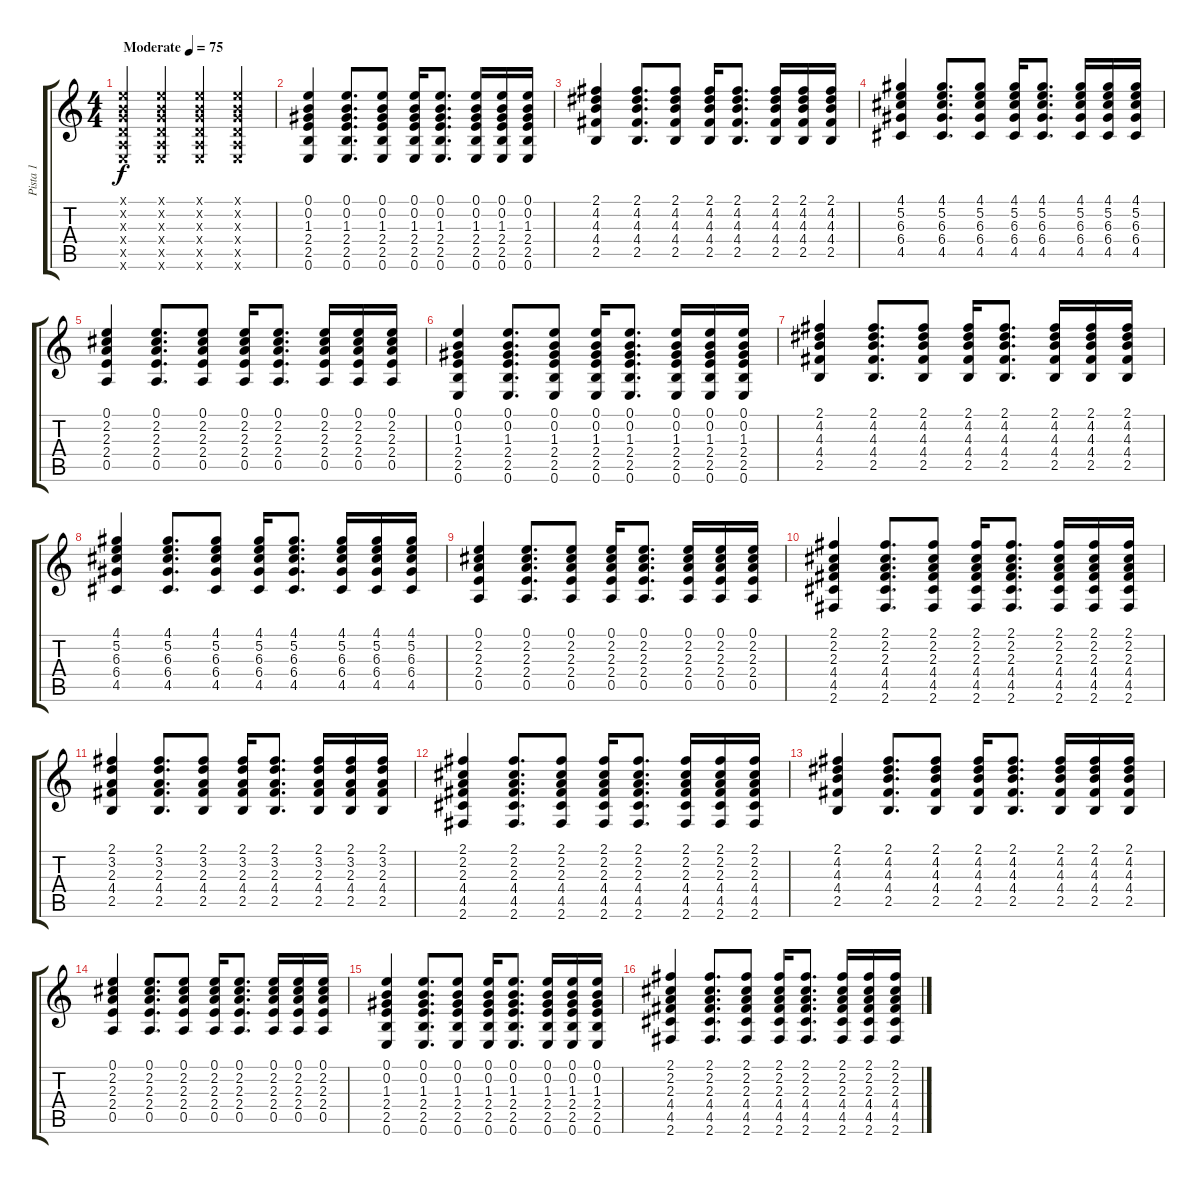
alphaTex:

\track ("Pista 1" "Pista 1") {instrument acousticguitarsteel}
\staff {score tabs}
\tuning (E4 B3 G3 D3 A2 E2) {hide}
\ts (4 4)
\tempo (75 "Moderate")
\clef g2
\ks c
(0.1{x} 0.2{x} 0.3{x} 0.4{x} 0.5{x} 0.6{x}).4{dy f instrument acousticguitarsteel} (0.1{x} 0.2{x} 0.3{x} 0.4{x} 0.5{x} 0.6{x}).4 (0.1{x} 0.2{x} 0.3{x} 0.4{x} 0.5{x} 0.6{x}).4 (0.1{x} 0.2{x} 0.3{x} 0.4{x} 0.5{x} 0.6{x}).4 |
(0.1 0.2 1.3 2.4 2.5 0.6).4 (0.1 0.2 1.3 2.4 2.5 0.6).8{d} (0.1 0.2 1.3 2.4 2.5 0.6).8 (0.1 0.2 1.3 2.4 2.5 0.6).16 (0.1 0.2 1.3 2.4 2.5 0.6).8{d} (0.1 0.2 1.3 2.4 2.5 0.6).16 (0.1 0.2 1.3 2.4 2.5 0.6).16 (0.1 0.2 1.3 2.4 2.5 0.6).16 |
(2.1 4.2 4.3 4.4 2.5).4 (2.1 4.2 4.3 4.4 2.5).8{d} (2.1 4.2 4.3 4.4 2.5).8 (2.1 4.2 4.3 4.4 2.5).16 (2.1 4.2 4.3 4.4 2.5).8{d} (2.1 4.2 4.3 4.4 2.5).16 (2.1 4.2 4.3 4.4 2.5).16 (2.1 4.2 4.3 4.4 2.5).16 |
(4.1 5.2 6.3 6.4 4.5).4 (4.1 5.2 6.3 6.4 4.5).8{d} (4.1 5.2 6.3 6.4 4.5).8 (4.1 5.2 6.3 6.4 4.5).16 (4.1 5.2 6.3 6.4 4.5).8{d} (4.1 5.2 6.3 6.4 4.5).16 (4.1 5.2 6.3 6.4 4.5).16 (4.1 5.2 6.3 6.4 4.5).16 |
(0.1 2.2 2.3 2.4 0.5).4 (0.1 2.2 2.3 2.4 0.5).8{d} (0.1 2.2 2.3 2.4 0.5).8 (0.1 2.2 2.3 2.4 0.5).16 (0.1 2.2 2.3 2.4 0.5).8{d} (0.1 2.2 2.3 2.4 0.5).16 (0.1 2.2 2.3 2.4 0.5).16 (0.1 2.2 2.3 2.4 0.5).16 |
(0.1 0.2 1.3 2.4 2.5 0.6).4 (0.1 0.2 1.3 2.4 2.5 0.6).8{d} (0.1 0.2 1.3 2.4 2.5 0.6).8 (0.1 0.2 1.3 2.4 2.5 0.6).16 (0.1 0.2 1.3 2.4 2.5 0.6).8{d} (0.1 0.2 1.3 2.4 2.5 0.6).16 (0.1 0.2 1.3 2.4 2.5 0.6).16 (0.1 0.2 1.3 2.4 2.5 0.6).16 |
(2.1 4.2 4.3 4.4 2.5).4 (2.1 4.2 4.3 4.4 2.5).8{d} (2.1 4.2 4.3 4.4 2.5).8 (2.1 4.2 4.3 4.4 2.5).16 (2.1 4.2 4.3 4.4 2.5).8{d} (2.1 4.2 4.3 4.4 2.5).16 (2.1 4.2 4.3 4.4 2.5).16 (2.1 4.2 4.3 4.4 2.5).16 |
(4.1 5.2 6.3 6.4 4.5).4 (4.1 5.2 6.3 6.4 4.5).8{d} (4.1 5.2 6.3 6.4 4.5).8 (4.1 5.2 6.3 6.4 4.5).16 (4.1 5.2 6.3 6.4 4.5).8{d} (4.1 5.2 6.3 6.4 4.5).16 (4.1 5.2 6.3 6.4 4.5).16 (4.1 5.2 6.3 6.4 4.5).16 |
(0.1 2.2 2.3 2.4 0.5).4 (0.1 2.2 2.3 2.4 0.5).8{d} (0.1 2.2 2.3 2.4 0.5).8 (0.1 2.2 2.3 2.4 0.5).16 (0.1 2.2 2.3 2.4 0.5).8{d} (0.1 2.2 2.3 2.4 0.5).16 (0.1 2.2 2.3 2.4 0.5).16 (0.1 2.2 2.3 2.4 0.5).16 |
(2.1 2.2 2.3 4.4 4.5 2.6).4 (2.1 2.2 2.3 4.4 4.5 2.6).8{d} (2.1 2.2 2.3 4.4 4.5 2.6).8 (2.1 2.2 2.3 4.4 4.5 2.6).16 (2.1 2.2 2.3 4.4 4.5 2.6).8{d} (2.1 2.2 2.3 4.4 4.5 2.6).16 (2.1 2.2 2.3 4.4 4.5 2.6).16 (2.1 2.2 2.3 4.4 4.5 2.6).16 |
(2.1 3.2 2.3 4.4 2.5).4 (2.1 3.2 2.3 4.4 2.5).8{d} (2.1 3.2 2.3 4.4 2.5).8 (2.1 3.2 2.3 4.4 2.5).16 (2.1 3.2 2.3 4.4 2.5).8{d} (2.1 3.2 2.3 4.4 2.5).16 (2.1 3.2 2.3 4.4 2.5).16 (2.1 3.2 2.3 4.4 2.5).16 |
(2.1 2.2 2.3 4.4 4.5 2.6).4 (2.1 2.2 2.3 4.4 4.5 2.6).8{d} (2.1 2.2 2.3 4.4 4.5 2.6).8 (2.1 2.2 2.3 4.4 4.5 2.6).16 (2.1 2.2 2.3 4.4 4.5 2.6).8{d} (2.1 2.2 2.3 4.4 4.5 2.6).16 (2.1 2.2 2.3 4.4 4.5 2.6).16 (2.1 2.2 2.3 4.4 4.5 2.6).16 |
(2.1 4.2 4.3 4.4 2.5).4 (2.1 4.2 4.3 4.4 2.5).8{d} (2.1 4.2 4.3 4.4 2.5).8 (2.1 4.2 4.3 4.4 2.5).16 (2.1 4.2 4.3 4.4 2.5).8{d} (2.1 4.2 4.3 4.4 2.5).16 (2.1 4.2 4.3 4.4 2.5).16 (2.1 4.2 4.3 4.4 2.5).16 |
(0.1 2.2 2.3 2.4 0.5).4 (0.1 2.2 2.3 2.4 0.5).8{d} (0.1 2.2 2.3 2.4 0.5).8 (0.1 2.2 2.3 2.4 0.5).16 (0.1 2.2 2.3 2.4 0.5).8{d} (0.1 2.2 2.3 2.4 0.5).16 (0.1 2.2 2.3 2.4 0.5).16 (0.1 2.2 2.3 2.4 0.5).16 |
(0.1 0.2 1.3 2.4 2.5 0.6).4 (0.1 0.2 1.3 2.4 2.5 0.6).8{d} (0.1 0.2 1.3 2.4 2.5 0.6).8 (0.1 0.2 1.3 2.4 2.5 0.6).16 (0.1 0.2 1.3 2.4 2.5 0.6).8{d} (0.1 0.2 1.3 2.4 2.5 0.6).16 (0.1 0.2 1.3 2.4 2.5 0.6).16 (0.1 0.2 1.3 2.4 2.5 0.6).16 |
(2.1 2.2 2.3 4.4 4.5 2.6).4 (2.1 2.2 2.3 4.4 4.5 2.6).8{d} (2.1 2.2 2.3 4.4 4.5 2.6).8 (2.1 2.2 2.3 4.4 4.5 2.6).16 (2.1 2.2 2.3 4.4 4.5 2.6).8{d} (2.1 2.2 2.3 4.4 4.5 2.6).16 (2.1 2.2 2.3 4.4 4.5 2.6).16 (2.1 2.2 2.3 4.4 4.5 2.6).16
